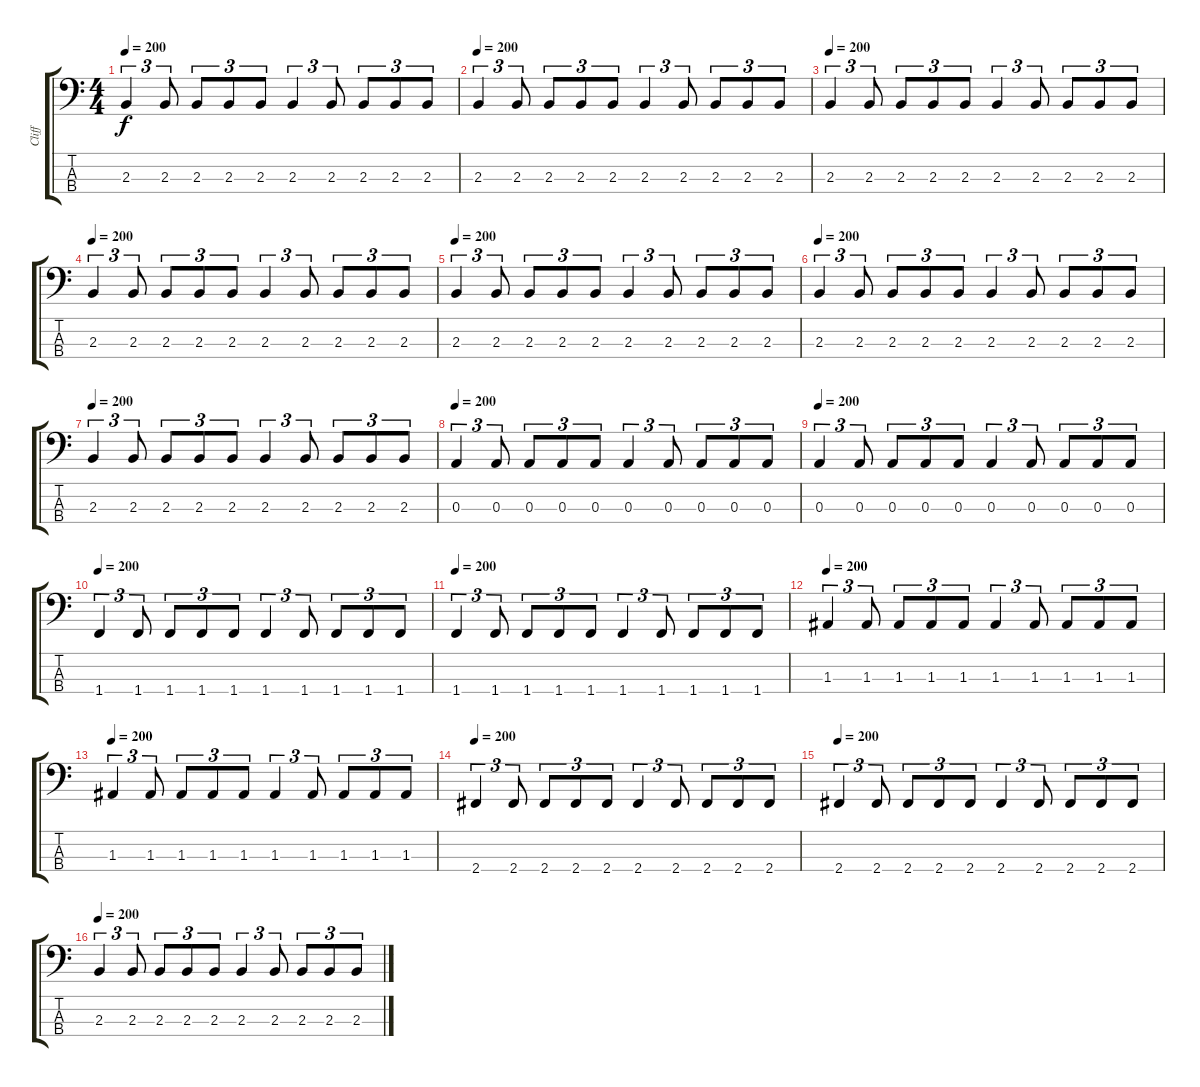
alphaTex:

\track ("Cliff" "Cliff") {instrument electricbassfinger}
\staff {score tabs}
\tuning (G2 D2 A1 E1) {hide}
\ts (4 4)
\tempo 200
\clef f4
\ks c
2.3.4{tu (3 2) dy f} 2.3.8{tu (3 2)} 2.3.8{tu (3 2)} 2.3.8{tu (3 2)} 2.3.8{tu (3 2)} 2.3.4{tu (3 2)} 2.3.8{tu (3 2)} 2.3.8{tu (3 2)} 2.3.8{tu (3 2)} 2.3.8{tu (3 2)} |
\tempo 200
2.3.4{tu (3 2)} 2.3.8{tu (3 2)} 2.3.8{tu (3 2)} 2.3.8{tu (3 2)} 2.3.8{tu (3 2)} 2.3.4{tu (3 2)} 2.3.8{tu (3 2)} 2.3.8{tu (3 2)} 2.3.8{tu (3 2)} 2.3.8{tu (3 2)} |
\tempo 200
2.3.4{tu (3 2)} 2.3.8{tu (3 2)} 2.3.8{tu (3 2)} 2.3.8{tu (3 2)} 2.3.8{tu (3 2)} 2.3.4{tu (3 2)} 2.3.8{tu (3 2)} 2.3.8{tu (3 2)} 2.3.8{tu (3 2)} 2.3.8{tu (3 2)} |
\tempo 200
2.3.4{tu (3 2)} 2.3.8{tu (3 2)} 2.3.8{tu (3 2)} 2.3.8{tu (3 2)} 2.3.8{tu (3 2)} 2.3.4{tu (3 2)} 2.3.8{tu (3 2)} 2.3.8{tu (3 2)} 2.3.8{tu (3 2)} 2.3.8{tu (3 2)} |
\tempo 200
2.3.4{tu (3 2)} 2.3.8{tu (3 2)} 2.3.8{tu (3 2)} 2.3.8{tu (3 2)} 2.3.8{tu (3 2)} 2.3.4{tu (3 2)} 2.3.8{tu (3 2)} 2.3.8{tu (3 2)} 2.3.8{tu (3 2)} 2.3.8{tu (3 2)} |
\tempo 200
2.3.4{tu (3 2)} 2.3.8{tu (3 2)} 2.3.8{tu (3 2)} 2.3.8{tu (3 2)} 2.3.8{tu (3 2)} 2.3.4{tu (3 2)} 2.3.8{tu (3 2)} 2.3.8{tu (3 2)} 2.3.8{tu (3 2)} 2.3.8{tu (3 2)} |
\tempo 200
2.3.4{tu (3 2)} 2.3.8{tu (3 2)} 2.3.8{tu (3 2)} 2.3.8{tu (3 2)} 2.3.8{tu (3 2)} 2.3.4{tu (3 2)} 2.3.8{tu (3 2)} 2.3.8{tu (3 2)} 2.3.8{tu (3 2)} 2.3.8{tu (3 2)} |
\tempo 200
0.3.4{tu (3 2)} 0.3.8{tu (3 2)} 0.3.8{tu (3 2)} 0.3.8{tu (3 2)} 0.3.8{tu (3 2)} 0.3.4{tu (3 2)} 0.3.8{tu (3 2)} 0.3.8{tu (3 2)} 0.3.8{tu (3 2)} 0.3.8{tu (3 2)} |
\tempo 200
0.3.4{tu (3 2)} 0.3.8{tu (3 2)} 0.3.8{tu (3 2)} 0.3.8{tu (3 2)} 0.3.8{tu (3 2)} 0.3.4{tu (3 2)} 0.3.8{tu (3 2)} 0.3.8{tu (3 2)} 0.3.8{tu (3 2)} 0.3.8{tu (3 2)} |
\tempo 200
1.4.4{tu (3 2)} 1.4.8{tu (3 2)} 1.4.8{tu (3 2)} 1.4.8{tu (3 2)} 1.4.8{tu (3 2)} 1.4.4{tu (3 2)} 1.4.8{tu (3 2)} 1.4.8{tu (3 2)} 1.4.8{tu (3 2)} 1.4.8{tu (3 2)} |
\tempo 200
1.4.4{tu (3 2)} 1.4.8{tu (3 2)} 1.4.8{tu (3 2)} 1.4.8{tu (3 2)} 1.4.8{tu (3 2)} 1.4.4{tu (3 2)} 1.4.8{tu (3 2)} 1.4.8{tu (3 2)} 1.4.8{tu (3 2)} 1.4.8{tu (3 2)} |
\tempo 200
1.3.4{tu (3 2)} 1.3.8{tu (3 2)} 1.3.8{tu (3 2)} 1.3.8{tu (3 2)} 1.3.8{tu (3 2)} 1.3.4{tu (3 2)} 1.3.8{tu (3 2)} 1.3.8{tu (3 2)} 1.3.8{tu (3 2)} 1.3.8{tu (3 2)} |
\tempo 200
1.3.4{tu (3 2)} 1.3.8{tu (3 2)} 1.3.8{tu (3 2)} 1.3.8{tu (3 2)} 1.3.8{tu (3 2)} 1.3.4{tu (3 2)} 1.3.8{tu (3 2)} 1.3.8{tu (3 2)} 1.3.8{tu (3 2)} 1.3.8{tu (3 2)} |
\tempo 200
2.4.4{tu (3 2)} 2.4.8{tu (3 2)} 2.4.8{tu (3 2)} 2.4.8{tu (3 2)} 2.4.8{tu (3 2)} 2.4.4{tu (3 2)} 2.4.8{tu (3 2)} 2.4.8{tu (3 2)} 2.4.8{tu (3 2)} 2.4.8{tu (3 2)} |
\tempo 200
2.4.4{tu (3 2)} 2.4.8{tu (3 2)} 2.4.8{tu (3 2)} 2.4.8{tu (3 2)} 2.4.8{tu (3 2)} 2.4.4{tu (3 2)} 2.4.8{tu (3 2)} 2.4.8{tu (3 2)} 2.4.8{tu (3 2)} 2.4.8{tu (3 2)} |
\tempo 200
2.3.4{tu (3 2)} 2.3.8{tu (3 2)} 2.3.8{tu (3 2)} 2.3.8{tu (3 2)} 2.3.8{tu (3 2)} 2.3.4{tu (3 2)} 2.3.8{tu (3 2)} 2.3.8{tu (3 2)} 2.3.8{tu (3 2)} 2.3.8{tu (3 2)}
